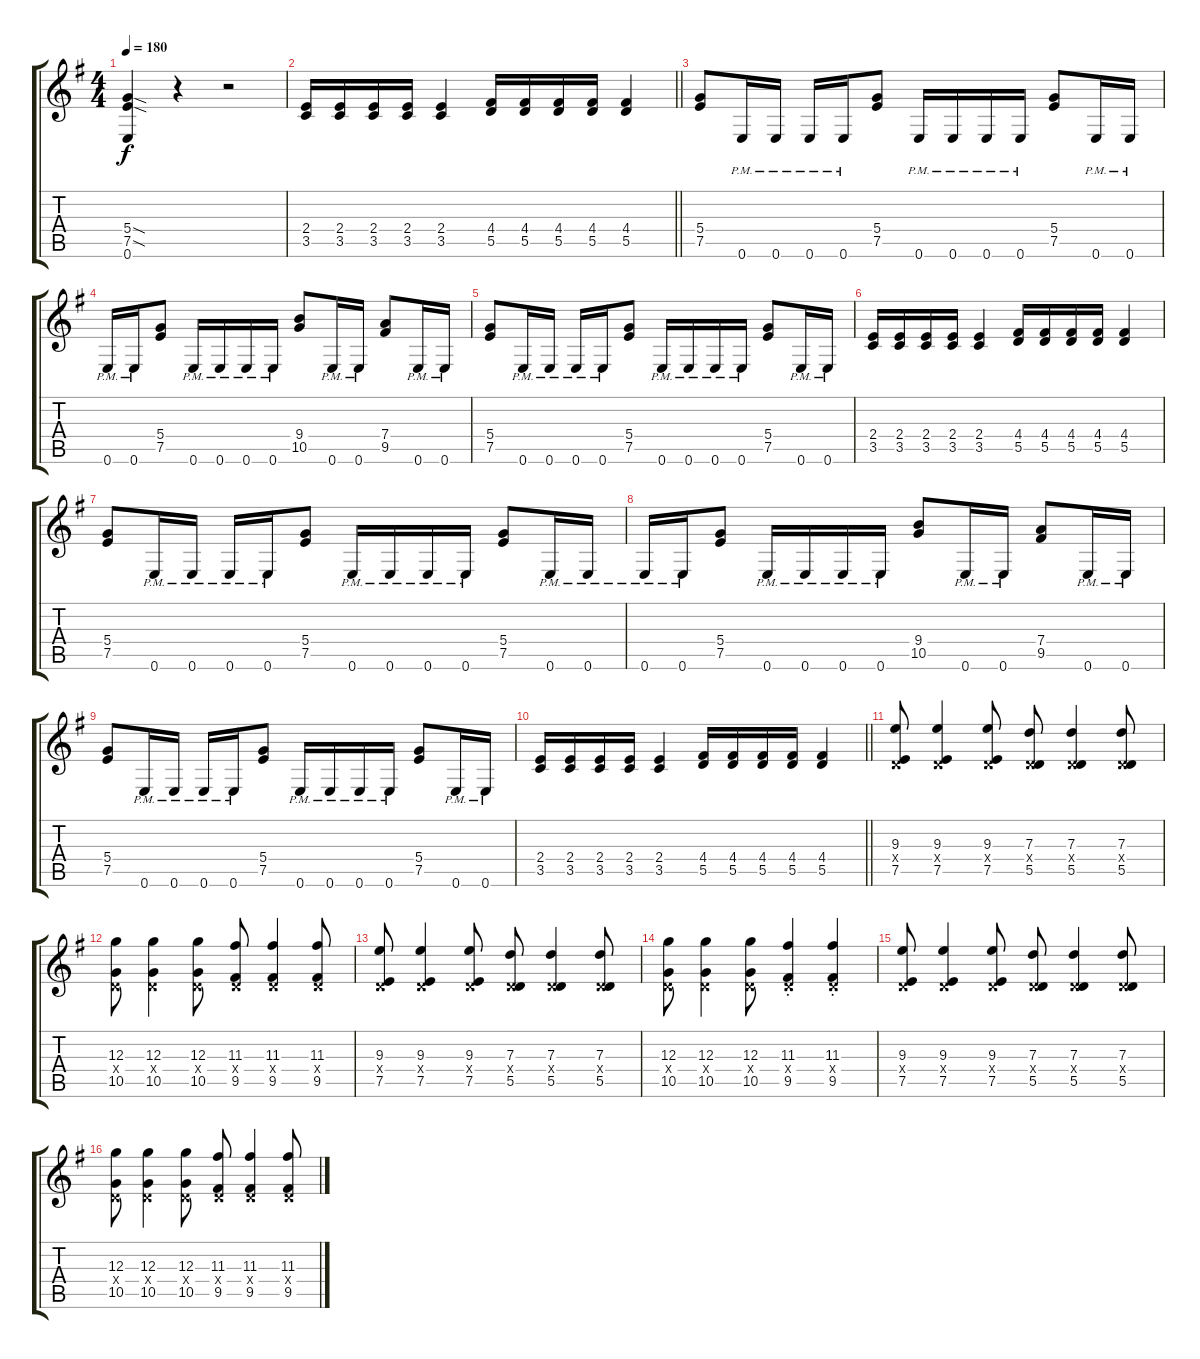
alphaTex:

\track "" {instrument distortionguitar}
\staff {score tabs}
\tuning (E4 B3 G3 D3 A2 E2) {hide}
\ts (4 4)
\tempo 180
\clef g2
\ks g
(5.4{sod} 7.5{sod} 0.6).4{dy f} r.4 r.2 |
\barLineRight lightlight
(2.4 3.5).16 (2.4 3.5).16 (2.4 3.5).16 (2.4 3.5).16 (2.4 3.5).4 (4.4 5.5).16 (4.4 5.5).16 (4.4 5.5).16 (4.4 5.5).16 (4.4 5.5).4 |
(5.4 7.5).8 0.6{pm}.16 0.6{pm}.16 0.6{pm}.16 0.6{pm}.16 (5.4 7.5).8 0.6{pm}.16 0.6{pm}.16 0.6{pm}.16 0.6{pm}.16 (5.4 7.5).8 0.6{pm}.16 0.6{pm}.16 |
0.6{pm}.16 0.6{pm}.16 (5.4 7.5).8 0.6{pm}.16 0.6{pm}.16 0.6{pm}.16 0.6{pm}.16 (9.4 10.5).8 0.6{pm}.16 0.6{pm}.16 (7.4 9.5).8 0.6{pm}.16 0.6{pm}.16 |
(5.4 7.5).8 0.6{pm}.16 0.6{pm}.16 0.6{pm}.16 0.6{pm}.16 (5.4 7.5).8 0.6{pm}.16 0.6{pm}.16 0.6{pm}.16 0.6{pm}.16 (5.4 7.5).8 0.6{pm}.16 0.6{pm}.16 |
(2.4 3.5).16 (2.4 3.5).16 (2.4 3.5).16 (2.4 3.5).16 (2.4 3.5).4 (4.4 5.5).16 (4.4 5.5).16 (4.4 5.5).16 (4.4 5.5).16 (4.4 5.5).4 |
(5.4 7.5).8 0.6{pm}.16 0.6{pm}.16 0.6{pm}.16 0.6{pm}.16 (5.4 7.5).8 0.6{pm}.16 0.6{pm}.16 0.6{pm}.16 0.6{pm}.16 (5.4 7.5).8 0.6{pm}.16 0.6{pm}.16 |
0.6{pm}.16 0.6{pm}.16 (5.4 7.5).8 0.6{pm}.16 0.6{pm}.16 0.6{pm}.16 0.6{pm}.16 (9.4 10.5).8 0.6{pm}.16 0.6{pm}.16 (7.4 9.5).8 0.6{pm}.16 0.6{pm}.16 |
(5.4 7.5).8 0.6{pm}.16 0.6{pm}.16 0.6{pm}.16 0.6{pm}.16 (5.4 7.5).8 0.6{pm}.16 0.6{pm}.16 0.6{pm}.16 0.6{pm}.16 (5.4 7.5).8 0.6{pm}.16 0.6{pm}.16 |
\barLineRight lightlight
(2.4 3.5).16 (2.4 3.5).16 (2.4 3.5).16 (2.4 3.5).16 (2.4 3.5).4 (4.4 5.5).16 (4.4 5.5).16 (4.4 5.5).16 (4.4 5.5).16 (4.4 5.5).4 |
(9.3 0.4{x} 7.5).8 (9.3 0.4{x} 7.5).4 (9.3 0.4{x} 7.5).8 (7.3 0.4{x} 5.5).8 (7.3 0.4{x} 5.5).4 (7.3 0.4{x} 5.5).8 |
(12.3 0.4{x} 10.5).8 (12.3 0.4{x} 10.5).4 (12.3 0.4{x} 10.5).8 (11.3 0.4{x} 9.5).8 (11.3 0.4{x} 9.5).4 (11.3 0.4{x} 9.5).8 |
(9.3 0.4{x} 7.5).8 (9.3 0.4{x} 7.5).4 (9.3 0.4{x} 7.5).8 (7.3 0.4{x} 5.5).8 (7.3 0.4{x} 5.5).4 (7.3 0.4{x} 5.5).8 |
(12.3 0.4{x} 10.5).8 (12.3 0.4{x} 10.5).4 (12.3 0.4{x} 10.5).8 (11.3{st} 0.4{x} 9.5{st}).4 (11.3{st} 0.4{x} 9.5{st}).4 |
(9.3 0.4{x} 7.5).8 (9.3 0.4{x} 7.5).4 (9.3 0.4{x} 7.5).8 (7.3 0.4{x} 5.5).8 (7.3 0.4{x} 5.5).4 (7.3 0.4{x} 5.5).8 |
(12.3 0.4{x} 10.5).8 (12.3 0.4{x} 10.5).4 (12.3 0.4{x} 10.5).8 (11.3 0.4{x} 9.5).8 (11.3 0.4{x} 9.5).4 (11.3 0.4{x} 9.5).8
